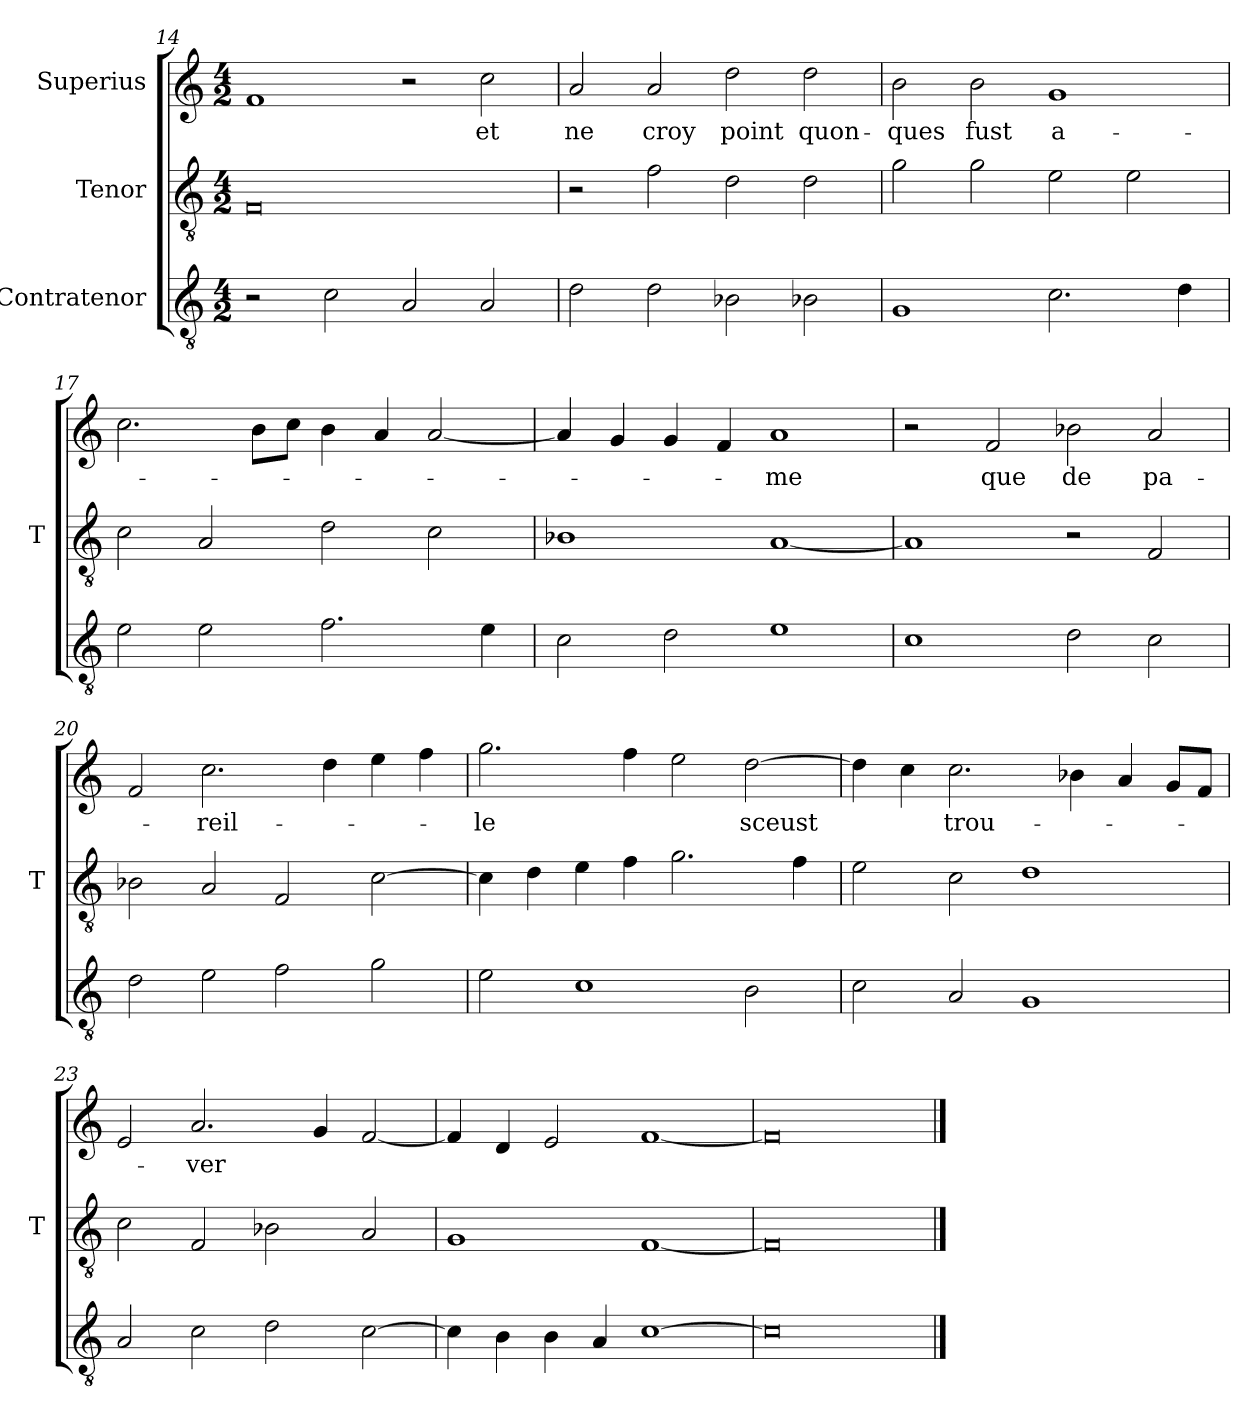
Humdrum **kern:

**kern	**kern	**kern	**text
*part3	*part2	*part1	*part1
*staff3	*staff2	*staff1	*staff1
*I"Contratenor	*I"Tenor	*I"Superius	*
*	*I'T	*	*
*clefGv2	*clefGv2	*clefG2	*
*M4/2	*M4/2	*M4/2	*
=14	=14	=14	=14
2r	0F	1f	.
2c	.	.	.
2A	.	2r	.
2A	.	2cc	-et
=15	=15	=15	=15
2d	2r	2a	-ne
2d	2f	2a	-croy
2B-X	2d	2dd	-point
2B-X	2d	2dd	quon-
=16	=16	=16	=16
1G	2g	2b	-ques
.	2g	2b	-fust
2.c	2e	1g	a-
.	2e	.	.
4d	.	.	.
=17	=17	=17	=17
2e	2c	2.cc	.
2e	2A	.	.
.	.	8b\L	.
.	.	8cc\J	.
2.f	2d	4b	.
.	.	4a	.
.	2c	[2a	.
4e	.	.	.
=18	=18	=18	=18
2c	1B-X	4a]	.
.	.	4g	.
2d	.	4g	.
.	.	4f	.
1e	[1A	1a	-me
=19	=19	=19	=19
1c	1A]	2r	.
.	.	2f	-que
2d	2r	2b-X	-de
2c	2F	2a	pa-
=20	=20	=20	=20
2d	2B-X	2f	.
2e	2A	2.cc	-reil-
2f	2F	.	.
.	.	4dd	.
2g	[2c	4ee	.
.	.	4ff	.
=21	=21	=21	=21
2e	4c]	2.gg	-le
.	4d	.	.
1c	4e	.	.
.	4f	4ff	.
.	2.g	2ee	.
2B	.	[2dd	-sceust
.	4f	.	.
=22	=22	=22	=22
2c	2e	4dd]	.
.	.	4cc	.
2A	2c	2.cc	trou-
1G	1d	.	.
.	.	4b-X	.
.	.	4a	.
.	.	8g/L	.
.	.	8f/J	.
=23	=23	=23	=23
2A	2c	2e	.
2c	2F	2.a	-ver
2d	2B-X	.	.
.	.	4g	.
[2c	2A	[2f	.
=24	=24	=24	=24
4c]	1G	4f]	.
4B	.	4d	.
4B	.	2e	.
4A	.	.	.
[1c	[1F	[1f	.
=25	=25	=25	=25
0c]	0F]	0f]	.
==	==	==	==
*-	*-	*-	*-
